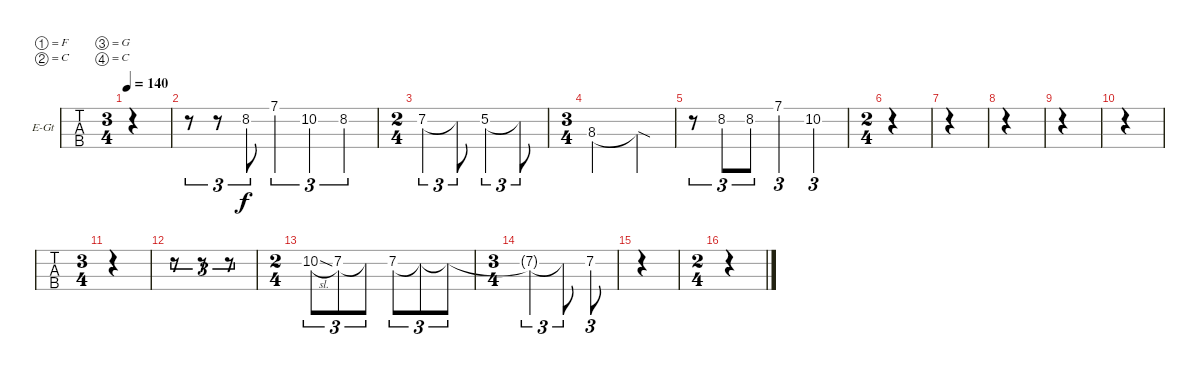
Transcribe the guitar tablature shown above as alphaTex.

\defaultSystemsLayout 4
\bracketExtendMode groupsimilarinstruments
\firstSystemTrackNameOrientation horizontal
\otherSystemsTrackNameOrientation horizontal
\track ("Andy Vocals" "E-Gt") {instrument viola}
\staff {tabs}
\tuning (F4 C4 G3 C3)
\ts (3 4)
\tempo 140
\clef c3
\ks c
|
r.8{tu (3 2)} r.8{tu (3 2)} 8.2.8{tu (3 2)} 7.1.4{tu (3 2)} 10.2.4{tu (3 2)} 8.2.4{tu (3 2)} |
\ts (2 4)
7.2.4{tu (3 2)} 7.2{t}.8{tu (3 2)} 5.2.4{tu (3 2)} 5.2{t}.8{tu (3 2)} |
\ts (3 4)
8.3.2 8.3{sod t}.4 |
r.8{tu (3 2)} 8.2.8{tu (3 2)} 8.2.8{tu (3 2)} 7.1.4{tu (3 2)} 10.2.4{tu (3 2)} |
\ts (2 4)
|
|
|
|
|
\ts (3 4)
|
r.8{tu (3 2)} r.8{tu (3 2)} r.8{tu (3 2)} |
\ts (2 4)
10.2{sl}.8{tu (3 2)} 7.2.8{tu (3 2)} 7.2{t}.8{tu (3 2)} 7.2.8{tu (3 2)} 7.2{t}.8{tu (3 2)} 7.2{t}.8{tu (3 2)} |
\ts (3 4)
7.2{t}.4{tu (3 2)} 7.2{t}.8{tu (3 2)} 7.2.8{tu (3 2)} |
|
\ts (2 4)
